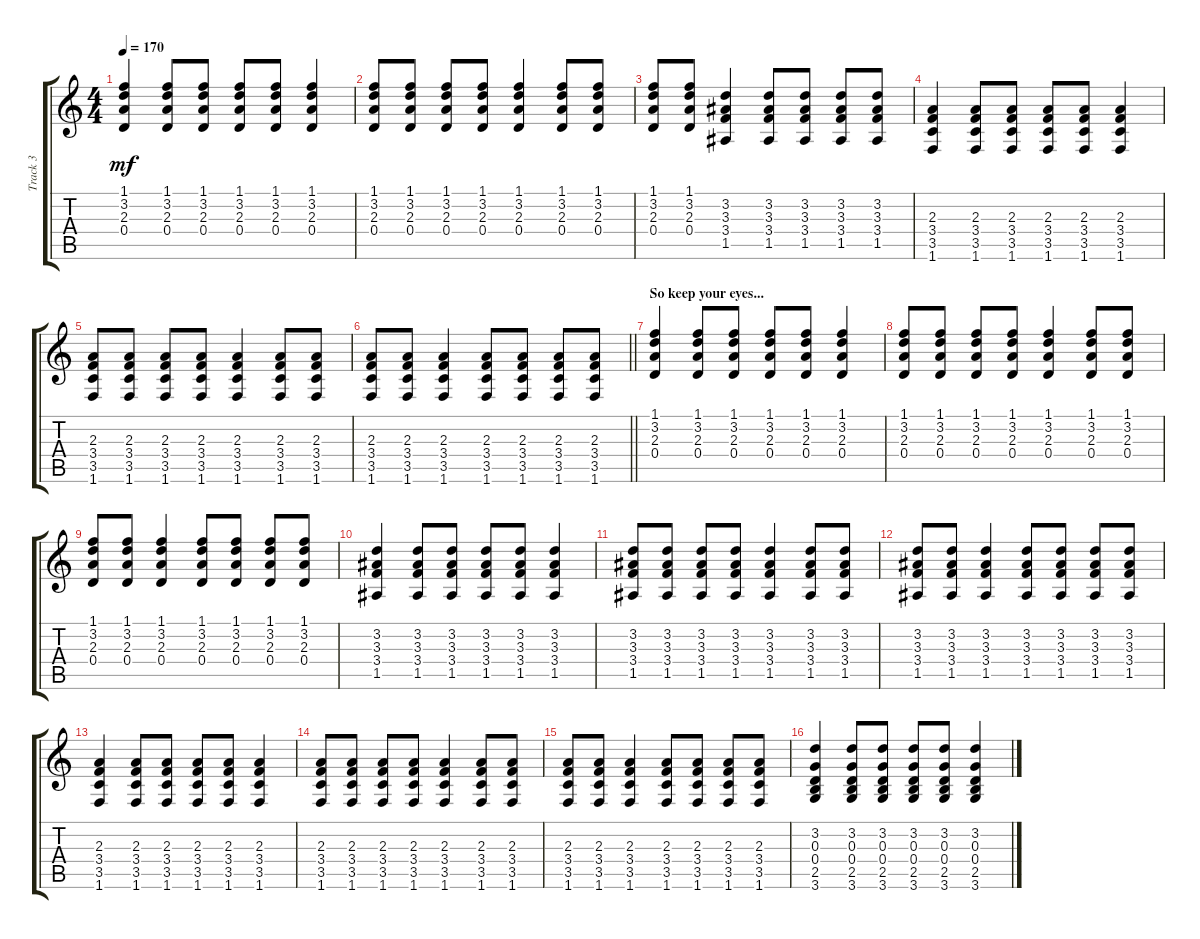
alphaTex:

\track ("Track 3" "Track 3") {instrument acousticguitarsteel}
\staff {score tabs}
\tuning (E4 B3 G3 D3 A2 E2) {hide}
\ts (4 4)
\tempo 170
\clef g2
\ks c
(1.1 3.2 2.3 0.4).4{dy mf} (1.1 3.2 2.3 0.4).8 (1.1 3.2 2.3 0.4).8 (1.1 3.2 2.3 0.4).8 (1.1 3.2 2.3 0.4).8 (1.1 3.2 2.3 0.4).4 |
(1.1 3.2 2.3 0.4).8 (1.1 3.2 2.3 0.4).8 (1.1 3.2 2.3 0.4).8 (1.1 3.2 2.3 0.4).8 (1.1 3.2 2.3 0.4).4 (1.1 3.2 2.3 0.4).8 (1.1 3.2 2.3 0.4).8 |
(1.1 3.2 2.3 0.4).8 (1.1 3.2 2.3 0.4).8 (3.2 3.3 3.4 1.5).4 (3.2 3.3 3.4 1.5).8 (3.2 3.3 3.4 1.5).8 (3.2 3.3 3.4 1.5).8 (3.2 3.3 3.4 1.5).8 |
(2.3 3.4 3.5 1.6).4 (2.3 3.4 3.5 1.6).8 (2.3 3.4 3.5 1.6).8 (2.3 3.4 3.5 1.6).8 (2.3 3.4 3.5 1.6).8 (2.3 3.4 3.5 1.6).4 |
(2.3 3.4 3.5 1.6).8 (2.3 3.4 3.5 1.6).8 (2.3 3.4 3.5 1.6).8 (2.3 3.4 3.5 1.6).8 (2.3 3.4 3.5 1.6).4 (2.3 3.4 3.5 1.6).8 (2.3 3.4 3.5 1.6).8 |
\barLineRight lightlight
(2.3 3.4 3.5 1.6).8 (2.3 3.4 3.5 1.6).8 (2.3 3.4 3.5 1.6).4 (2.3 3.4 3.5 1.6).8 (2.3 3.4 3.5 1.6).8 (2.3 3.4 3.5 1.6).8 (2.3 3.4 3.5 1.6).8 |
\section ("" "So keep your eyes...")
(1.1 3.2 2.3 0.4).4 (1.1 3.2 2.3 0.4).8 (1.1 3.2 2.3 0.4).8 (1.1 3.2 2.3 0.4).8 (1.1 3.2 2.3 0.4).8 (1.1 3.2 2.3 0.4).4 |
(1.1 3.2 2.3 0.4).8 (1.1 3.2 2.3 0.4).8 (1.1 3.2 2.3 0.4).8 (1.1 3.2 2.3 0.4).8 (1.1 3.2 2.3 0.4).4 (1.1 3.2 2.3 0.4).8 (1.1 3.2 2.3 0.4).8 |
(1.1 3.2 2.3 0.4).8 (1.1 3.2 2.3 0.4).8 (1.1 3.2 2.3 0.4).4 (1.1 3.2 2.3 0.4).8 (1.1 3.2 2.3 0.4).8 (1.1 3.2 2.3 0.4).8 (1.1 3.2 2.3 0.4).8 |
(3.2 3.3 3.4 1.5).4 (3.2 3.3 3.4 1.5).8 (3.2 3.3 3.4 1.5).8 (3.2 3.3 3.4 1.5).8 (3.2 3.3 3.4 1.5).8 (3.2 3.3 3.4 1.5).4 |
(3.2 3.3 3.4 1.5).8 (3.2 3.3 3.4 1.5).8 (3.2 3.3 3.4 1.5).8 (3.2 3.3 3.4 1.5).8 (3.2 3.3 3.4 1.5).4 (3.2 3.3 3.4 1.5).8 (3.2 3.3 3.4 1.5).8 |
(3.2 3.3 3.4 1.5).8 (3.2 3.3 3.4 1.5).8 (3.2 3.3 3.4 1.5).4 (3.2 3.3 3.4 1.5).8 (3.2 3.3 3.4 1.5).8 (3.2 3.3 3.4 1.5).8 (3.2 3.3 3.4 1.5).8 |
(2.3 3.4 3.5 1.6).4 (2.3 3.4 3.5 1.6).8 (2.3 3.4 3.5 1.6).8 (2.3 3.4 3.5 1.6).8 (2.3 3.4 3.5 1.6).8 (2.3 3.4 3.5 1.6).4 |
(2.3 3.4 3.5 1.6).8 (2.3 3.4 3.5 1.6).8 (2.3 3.4 3.5 1.6).8 (2.3 3.4 3.5 1.6).8 (2.3 3.4 3.5 1.6).4 (2.3 3.4 3.5 1.6).8 (2.3 3.4 3.5 1.6).8 |
(2.3 3.4 3.5 1.6).8 (2.3 3.4 3.5 1.6).8 (2.3 3.4 3.5 1.6).4 (2.3 3.4 3.5 1.6).8 (2.3 3.4 3.5 1.6).8 (2.3 3.4 3.5 1.6).8 (2.3 3.4 3.5 1.6).8 |
(3.2 0.3 0.4 2.5 3.6).4 (3.2 0.3 0.4 2.5 3.6).8 (3.2 0.3 0.4 2.5 3.6).8 (3.2 0.3 0.4 2.5 3.6).8 (3.2 0.3 0.4 2.5 3.6).8 (3.2 0.3 0.4 2.5 3.6).4
